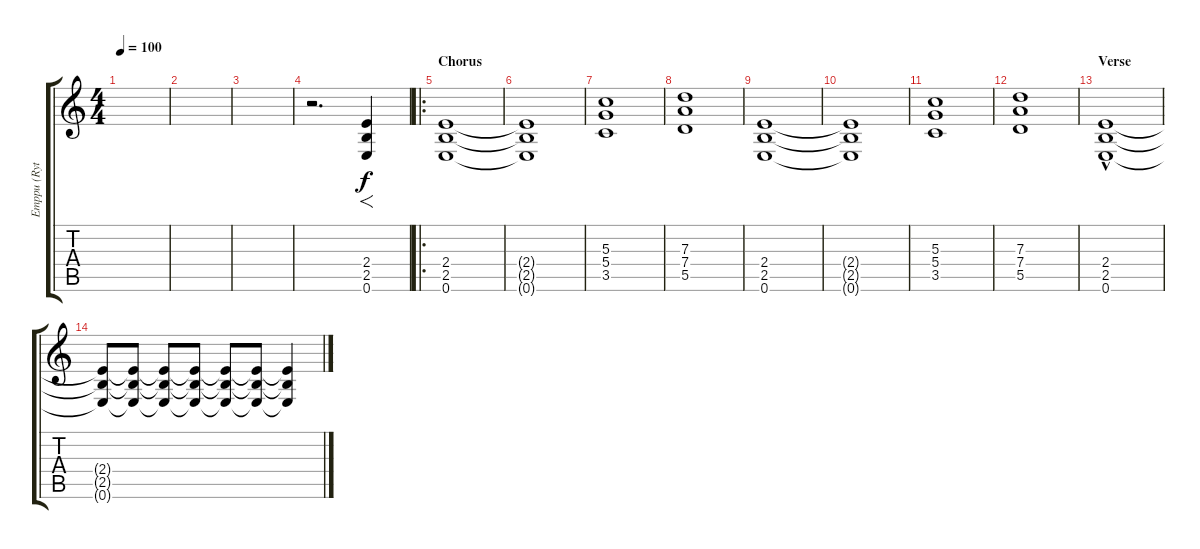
\track ("Emppu (Rythm)" "Emppu (Ryt") {instrument distortionguitar}
\staff {score tabs}
\tuning (E4 B3 G3 D3 A2 E2) {hide}
\ts (4 4)
\tempo 100
\clef g2
\ks c
|
|
|
r.2{d} (2.4 2.5 0.6).4{f} |
\ro
\section ("" "Chorus ")
(2.4 2.5 0.6).1{balance 13} |
(2.4{t} 2.5{t} 0.6{t}).1 |
(5.3 5.4 3.5).1 |
(7.3 7.4 5.5).1 |
(2.4 2.5 0.6).1 |
(2.4{t} 2.5{t} 0.6{t}).1 |
(5.3 5.4 3.5).1 |
(7.3 7.4 5.5).1 |
\section ("" "Verse ")
(2.4 2.5{hac} 0.6).1 |
(2.4{t} 2.5{t} 0.6{t}).8{volume 10} (2.4{t} 2.5{t} 0.6{t}).8{volume 8} (2.4{t} 2.5{t} 0.6{t}).8{volume 6} (2.4{t} 2.5{t} 0.6{t}).8{volume 4} (2.4{t} 2.5{t} 0.6{t}).8{volume 2} (2.4{t} 2.5{t} 0.6{t}).8{volume 1} (2.4{t} 2.5{t} 0.6{t}).4{volume 0}
